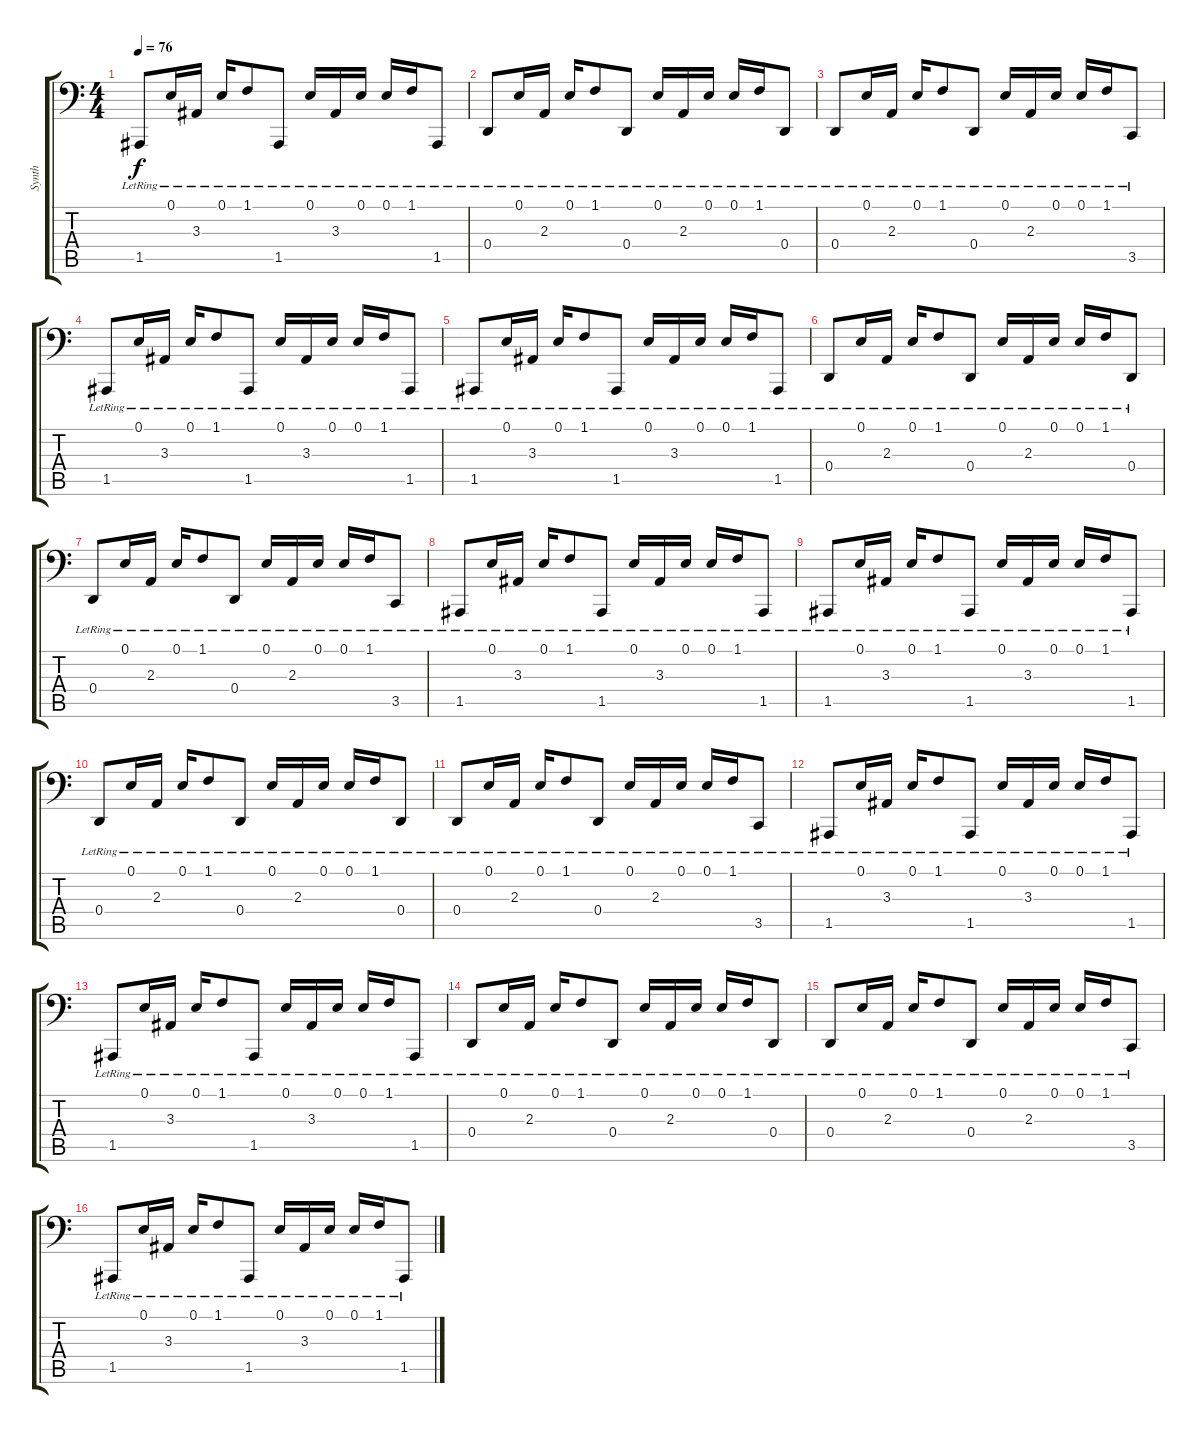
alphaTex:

\track ("Synth" "Synth") {instrument harpsichord}
\staff {score tabs}
\tuning (E3 B2 G2 D2 A1 E1) {hide}
\ts (4 4)
\tempo 76
\clef f4
\ks c
1.5{lr}.8{dy f} 0.1{lr}.16 3.3{lr}.16 0.1{lr}.16 1.1{lr}.8 1.5{lr}.8 0.1{lr}.16 3.3{lr}.16 0.1{lr}.16 0.1{lr}.16 1.1{lr}.16 1.5{lr}.8 |
0.4{lr}.8 0.1{lr}.16 2.3{lr}.16 0.1{lr}.16 1.1{lr}.8 0.4{lr}.8 0.1{lr}.16 2.3{lr}.16 0.1{lr}.16 0.1{lr}.16 1.1{lr}.16 0.4{lr}.8 |
0.4{lr}.8 0.1{lr}.16 2.3{lr}.16 0.1{lr}.16 1.1{lr}.8 0.4{lr}.8 0.1{lr}.16 2.3{lr}.16 0.1{lr}.16 0.1{lr}.16 1.1{lr}.16 3.5{lr}.8 |
1.5{lr}.8 0.1{lr}.16 3.3{lr}.16 0.1{lr}.16 1.1{lr}.8 1.5{lr}.8 0.1{lr}.16 3.3{lr}.16 0.1{lr}.16 0.1{lr}.16 1.1{lr}.16 1.5{lr}.8 |
1.5{lr}.8 0.1{lr}.16 3.3{lr}.16 0.1{lr}.16 1.1{lr}.8 1.5{lr}.8 0.1{lr}.16 3.3{lr}.16 0.1{lr}.16 0.1{lr}.16 1.1{lr}.16 1.5{lr}.8 |
0.4{lr}.8 0.1{lr}.16 2.3{lr}.16 0.1{lr}.16 1.1{lr}.8 0.4{lr}.8 0.1{lr}.16 2.3{lr}.16 0.1{lr}.16 0.1{lr}.16 1.1{lr}.16 0.4{lr}.8 |
0.4{lr}.8 0.1{lr}.16 2.3{lr}.16 0.1{lr}.16 1.1{lr}.8 0.4{lr}.8 0.1{lr}.16 2.3{lr}.16 0.1{lr}.16 0.1{lr}.16 1.1{lr}.16 3.5{lr}.8 |
1.5{lr}.8 0.1{lr}.16 3.3{lr}.16 0.1{lr}.16 1.1{lr}.8 1.5{lr}.8 0.1{lr}.16 3.3{lr}.16 0.1{lr}.16 0.1{lr}.16 1.1{lr}.16 1.5{lr}.8 |
1.5{lr}.8 0.1{lr}.16 3.3{lr}.16 0.1{lr}.16 1.1{lr}.8 1.5{lr}.8 0.1{lr}.16 3.3{lr}.16 0.1{lr}.16 0.1{lr}.16 1.1{lr}.16 1.5{lr}.8 |
0.4{lr}.8 0.1{lr}.16 2.3{lr}.16 0.1{lr}.16 1.1{lr}.8 0.4{lr}.8 0.1{lr}.16 2.3{lr}.16 0.1{lr}.16 0.1{lr}.16 1.1{lr}.16 0.4{lr}.8 |
0.4{lr}.8 0.1{lr}.16 2.3{lr}.16 0.1{lr}.16 1.1{lr}.8 0.4{lr}.8 0.1{lr}.16 2.3{lr}.16 0.1{lr}.16 0.1{lr}.16 1.1{lr}.16 3.5{lr}.8 |
1.5{lr}.8 0.1{lr}.16 3.3{lr}.16 0.1{lr}.16 1.1{lr}.8 1.5{lr}.8 0.1{lr}.16 3.3{lr}.16 0.1{lr}.16 0.1{lr}.16 1.1{lr}.16 1.5{lr}.8 |
1.5{lr}.8 0.1{lr}.16 3.3{lr}.16 0.1{lr}.16 1.1{lr}.8 1.5{lr}.8 0.1{lr}.16 3.3{lr}.16 0.1{lr}.16 0.1{lr}.16 1.1{lr}.16 1.5{lr}.8 |
0.4{lr}.8 0.1{lr}.16 2.3{lr}.16 0.1{lr}.16 1.1{lr}.8 0.4{lr}.8 0.1{lr}.16 2.3{lr}.16 0.1{lr}.16 0.1{lr}.16 1.1{lr}.16 0.4{lr}.8 |
0.4{lr}.8 0.1{lr}.16 2.3{lr}.16 0.1{lr}.16 1.1{lr}.8 0.4{lr}.8 0.1{lr}.16 2.3{lr}.16 0.1{lr}.16 0.1{lr}.16 1.1{lr}.16 3.5{lr}.8 |
1.5{lr}.8 0.1{lr}.16 3.3{lr}.16 0.1{lr}.16 1.1{lr}.8 1.5{lr}.8 0.1{lr}.16 3.3{lr}.16 0.1{lr}.16 0.1{lr}.16 1.1{lr}.16 1.5{lr}.8
